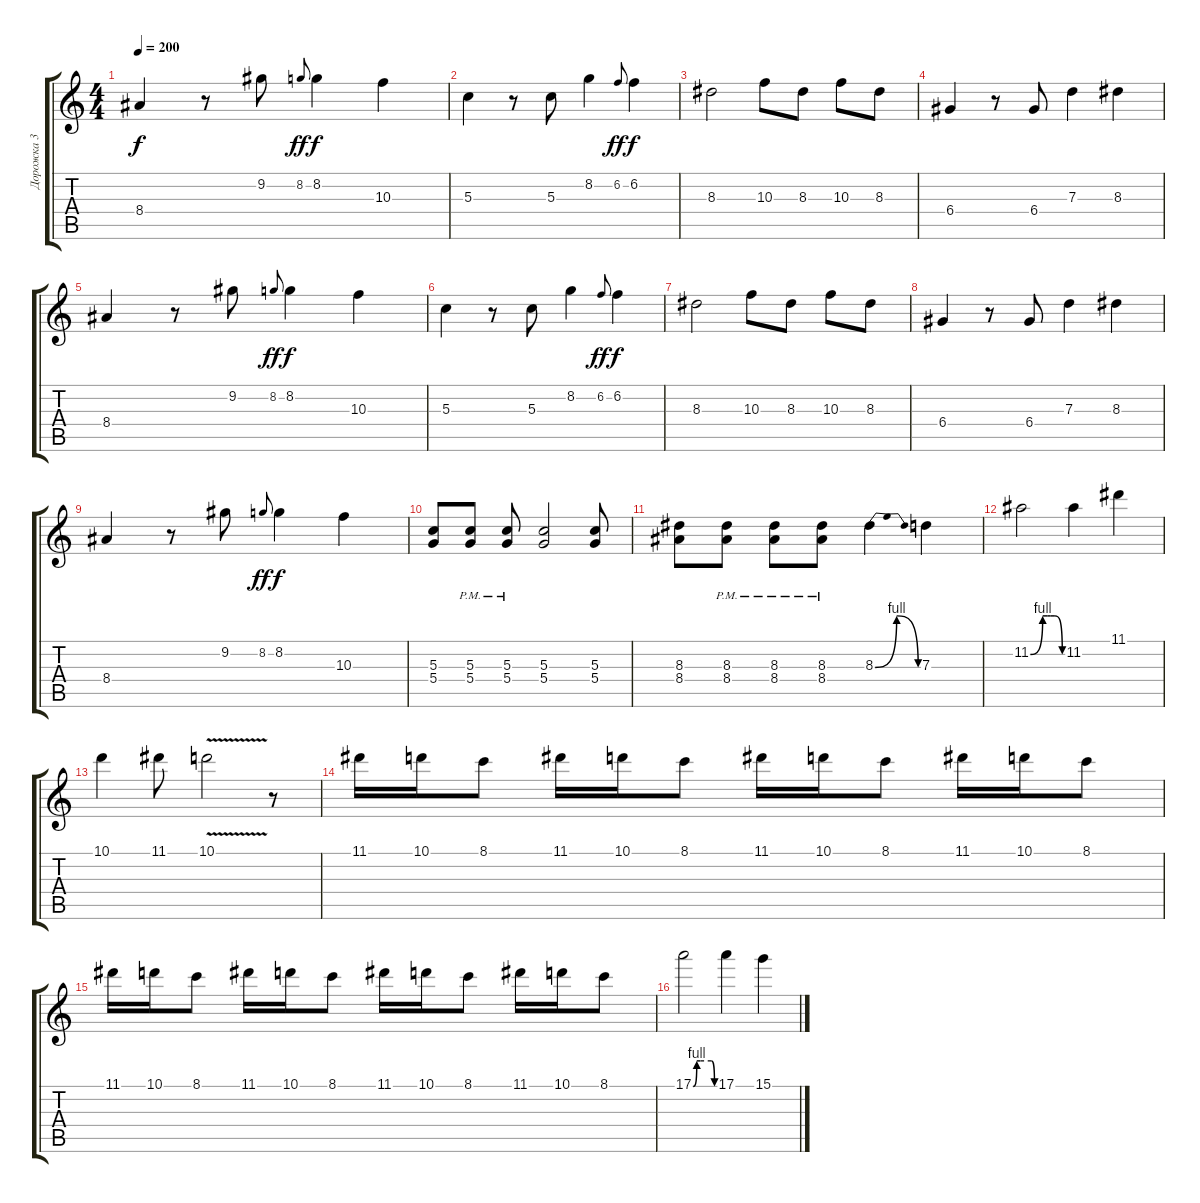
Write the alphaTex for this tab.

\track ("Дорожка 3" "Дорожка 3") {instrument distortionguitar}
\staff {score tabs}
\tuning (E4 B3 G3 D3 A2 E2) {hide}
\ts (4 4)
\tempo 200
\clef g2
\ks c
8.4.4{dy f} r.8 9.2.8 8.2.8{gr onbeat dy ff} 8.2.4{dy f} 10.3.4 |
5.3.4 r.8 5.3.8 8.2.4 6.2.8{gr onbeat dy ff} 6.2.4{dy f} |
8.3.2 10.3.8 8.3.8 10.3.8 8.3.8 |
6.4.4 r.8 6.4.8 7.3.4 8.3.4 |
8.4.4 r.8 9.2.8 8.2.8{gr onbeat dy ff} 8.2.4{dy f} 10.3.4 |
5.3.4 r.8 5.3.8 8.2.4 6.2.8{gr onbeat dy ff} 6.2.4{dy f} |
8.3.2 10.3.8 8.3.8 10.3.8 8.3.8 |
6.4.4 r.8 6.4.8 7.3.4 8.3.4 |
8.4.4 r.8 9.2.8 8.2.8{gr onbeat dy ff} 8.2.4{dy f} 10.3.4 |
(5.3 5.4).8 (5.3{pm} 5.4{pm}).8 (5.3{pm} 5.4{pm}).8 (5.3 5.4).2 (5.3 5.4).8 |
(8.3 8.4).8 (8.3{pm} 8.4{pm}).8 (8.3{pm} 8.4{pm}).8 (8.3{pm} 8.4{pm}).8 8.3{be (bendrelease 0 0 10 4 20 4 60 0)}.4 7.3.4 |
11.2{be (custom 0 0 23 4 32 4 38 4 46 4 60 0)}.2 11.2.4 11.1.4 |
10.1.4 11.1.8 10.1{v}.2 r.8 |
11.1.16 10.1.16 8.1.8 11.1.16 10.1.16 8.1.8 11.1.16 10.1.16 8.1.8 11.1.16 10.1.16 8.1.8 |
11.1.16 10.1.16 8.1.8 11.1.16 10.1.16 8.1.8 11.1.16 10.1.16 8.1.8 11.1.16 10.1.16 8.1.8 |
17.1{be (custom 0 0 10 4 20 4 51 4 60 0)}.2 17.1.4 15.1.4
